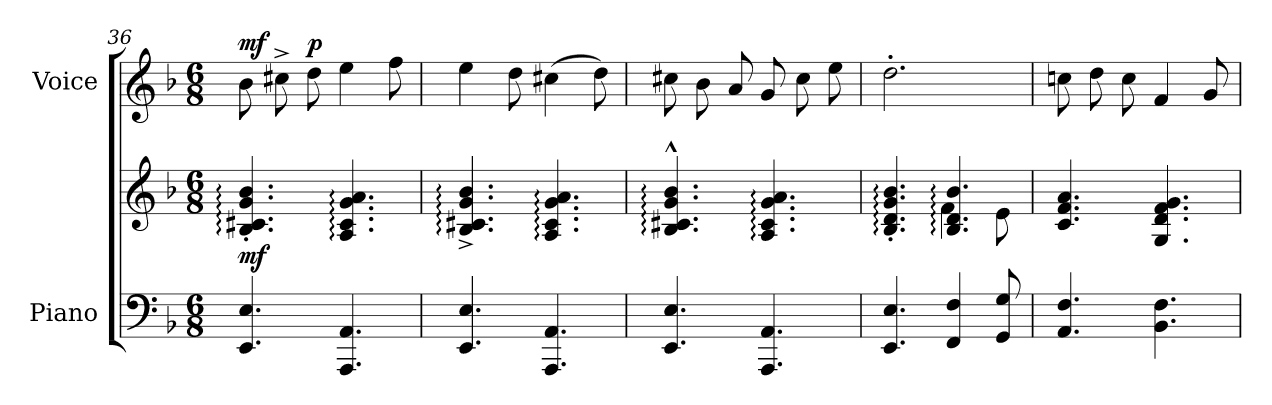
**kern	**kern	**dynam	**kern	**dynam
*part2	*part2	*part2	*part1	*part1
*staff3	*staff2	*staff2/3	*staff1	*staff1
*I"Piano	*	*	*I"Voice	*
*I'Piano	*	*	*I'Voice	*
*clefF4	*clefG2	*	*clefG2	*
*k[b-]	*k[b-]	*	*k[b-]	*
*M6/8	*M6/8	*	*M6/8	*
=36	=36	=36	=36	=36
!	!	!LO:DY:b	!	!LO:DY:a
4.EE/ 4.E/	4.B-/:'> 4.c#X/:'> 4.g/:'> 4.b-/:'>	mf	8b-\	mf
.	.	.	8cc#X^<\	.
!	!	!	!	!LO:DY:a
.	.	.	8dd\	p
4.AAA/ 4.AA/	4.A/: 4.c#/: 4.g/: 4.a/:	.	4ee\	.
.	.	.	8ff\	.
!!LO:LB:g=z
=37	=37	=37	=37	=37
4.EE/ 4.E/	4.B-/:^> 4.c#X/:^> 4.g/:^> 4.b-/:^>	.	4ee\	.
.	.	.	8ddZ<Z<\	.
4.AAA/ 4.AA/	4.A/: 4.c#/: 4.g/: 4.a/:	.	(>4cc#X\	.
.	.	.	8dd\)	.
=38	=38	=38	=38	=38
4.EE/ 4.E/	4.B-/:^^> 4.c#X/:^^> 4.g/:^^> 4.b-/:^^>	.	8cc#X\	.
.	.	.	8b-\	.
.	.	.	8a/	.
4.AAA/ 4.AA/	4.A/: 4.c#/: 4.g/: 4.a/:	.	8g/	.
.	.	.	8cc#\	.
.	.	.	8ee\	.
=39	=39	=39	=39	=39
*	*^	*	*	*
4.EE/ 4.E/	4.B-/:'> 4.d/:'> 4.g/:'> 4.b-/:'>	4.ryy	.	2.dd'<'<'<\	.
4FF/ 4F/	4.B-/: 4.d/: 4.b-/:	4f\	.	.	.
8GG/ 8G/	.	8e\	.	.	.
*	*v	*v	*	*	*
=40	=40	=40	=40	=40
4.AA/ 4.F/	4.c/ 4.f/ 4.a/	.	8ccn\	.
.	.	.	8dd\	.
.	.	.	8cc\	.
4.BB-\ 4.F\	4.G/ 4.d/ 4.f/ 4.g/	.	4f/	.
.	.	.	8g/	.
=	=	=	=	=
*-	*-	*-	*-	*-
